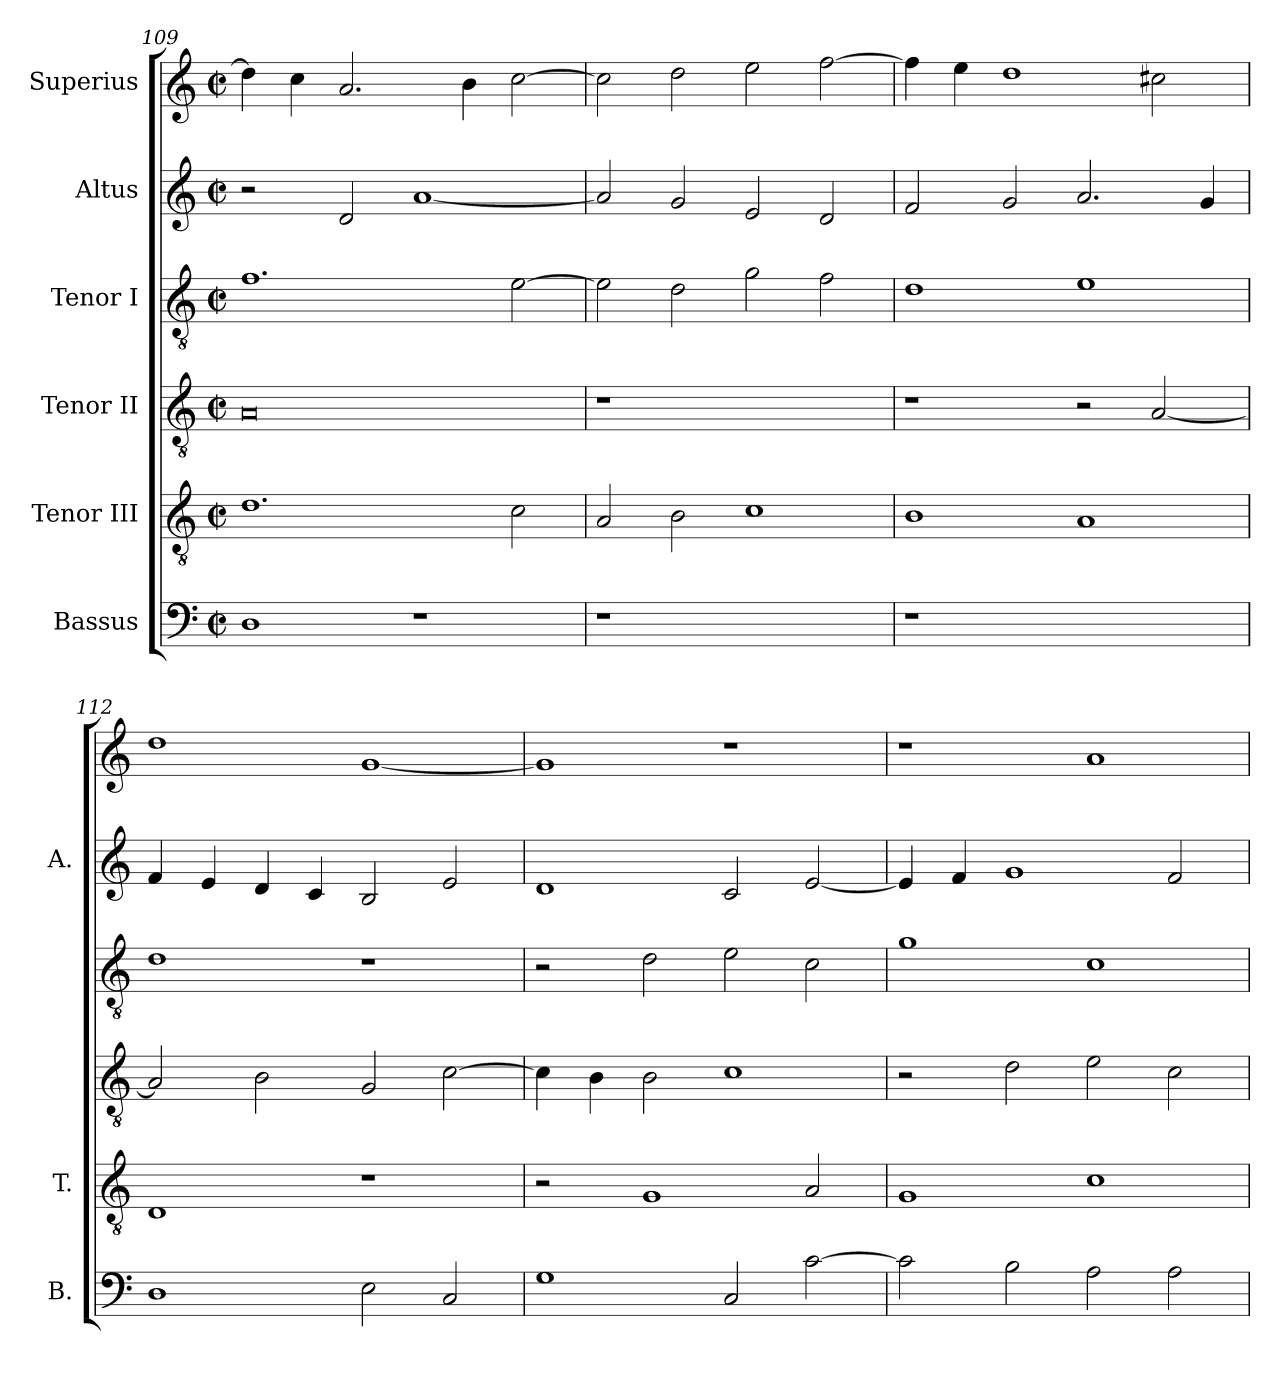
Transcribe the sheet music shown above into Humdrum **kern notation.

**kern	**kern	**kern	**kern	**kern	**kern
*part6	*part5	*part4	*part3	*part2	*part1
*staff6	*staff5	*staff4	*staff3	*staff2	*staff1
*I"Bassus	*I"Tenor III	*I"Tenor II	*I"Tenor I	*I"Altus	*I"Superius
*I'B.	*I'T.	*	*	*I'A.	*
*clefF4	*clefGv2	*clefGv2	*clefGv2	*clefG2	*clefG2
*	*ITrd7c12	*ITrd7c12	*ITrd7c12	*	*
*k[]	*k[]	*k[]	*k[]	*k[]	*k[]
*C:	*C:	*C:	*C:	*C:	*C:
*M2/2	*M2/2	*M2/2	*M2/2	*M2/2	*M2/2
*met(c|)	*met(c|)	*met(c|)	*met(c|)	*met(c|)	*met(c|)
=109	=109	=109	=109	=109	=109
1Di	1.Di	0AAi	1.Fi	2r	4ddi\]
.	.	.	.	.	4cci\
.	.	.	.	2di/	2.ai/
1r	.	.	.	[<1ai	.
.	.	.	.	.	4bi\
.	2Ci\	.	[>2Ei\	.	[>2cci\
!!LO:LB:g=z
=110	=110	=110	=110	=110	=110
!LO:N:vis=1	!	!LO:N:vis=1	!	!	!
1r	2AAi/	1r	2Ei\]	2ai/]	2cci\]
.	2BBi\	.	2Di\	2gi/	2ddi\
1ryy	1Ci	1ryy	2Gi\	2ei/	2eei\
.	.	.	2Fi\	2di/	[>2ffi\
=111	=111	=111	=111	=111	=111
!LO:N:vis=1	!	!	!	!	!
1r	1BBi	1r	1Di	2fi/	4ffi\]
.	.	.	.	.	4eei\
.	.	.	.	2gi/	1ddi
1ryy	1AAi	2r	1Ei	2.ai/	.
.	.	[<2AAi/	.	.	2cc#Xi\
.	.	.	.	4gi/	.
=112	=112	=112	=112	=112	=112
1Di	1DDi	2AAi/]	1Di	4fi/	1ddi
.	.	.	.	4ei/	.
.	.	2BBi\	.	4di/	.
.	.	.	.	4ci/	.
2Ei\	1r	2GGi/	1r	2Bi/	[<1gi
2Ci/	.	[>2Ci\	.	2ei/	.
=113	=113	=113	=113	=113	=113
1Gi	2r	4Ci\]	2r	1di	1gi]
.	.	4BBi\	.	.	.
.	1GGi	2BBi\	2Di\	.	.
2Ci/	.	1Ci	2Ei\	2ci/	1r
[>2ci\	2AAi/	.	2Ci\	[<2ei/	.
!!LO:PB:g=z
=114	=114	=114	=114	=114	=114
2ci\]	1GGi	2r	1Gi	4ei/]	1r
.	.	.	.	4fi/	.
2Bi\	.	2Di\	.	1gi	.
2Ai\	1Ci	2Ei\	1Ci	.	1ai
2Ai\	.	2Ci\	.	2fi/	.
=	=	=	=	=	=
*-	*-	*-	*-	*-	*-
